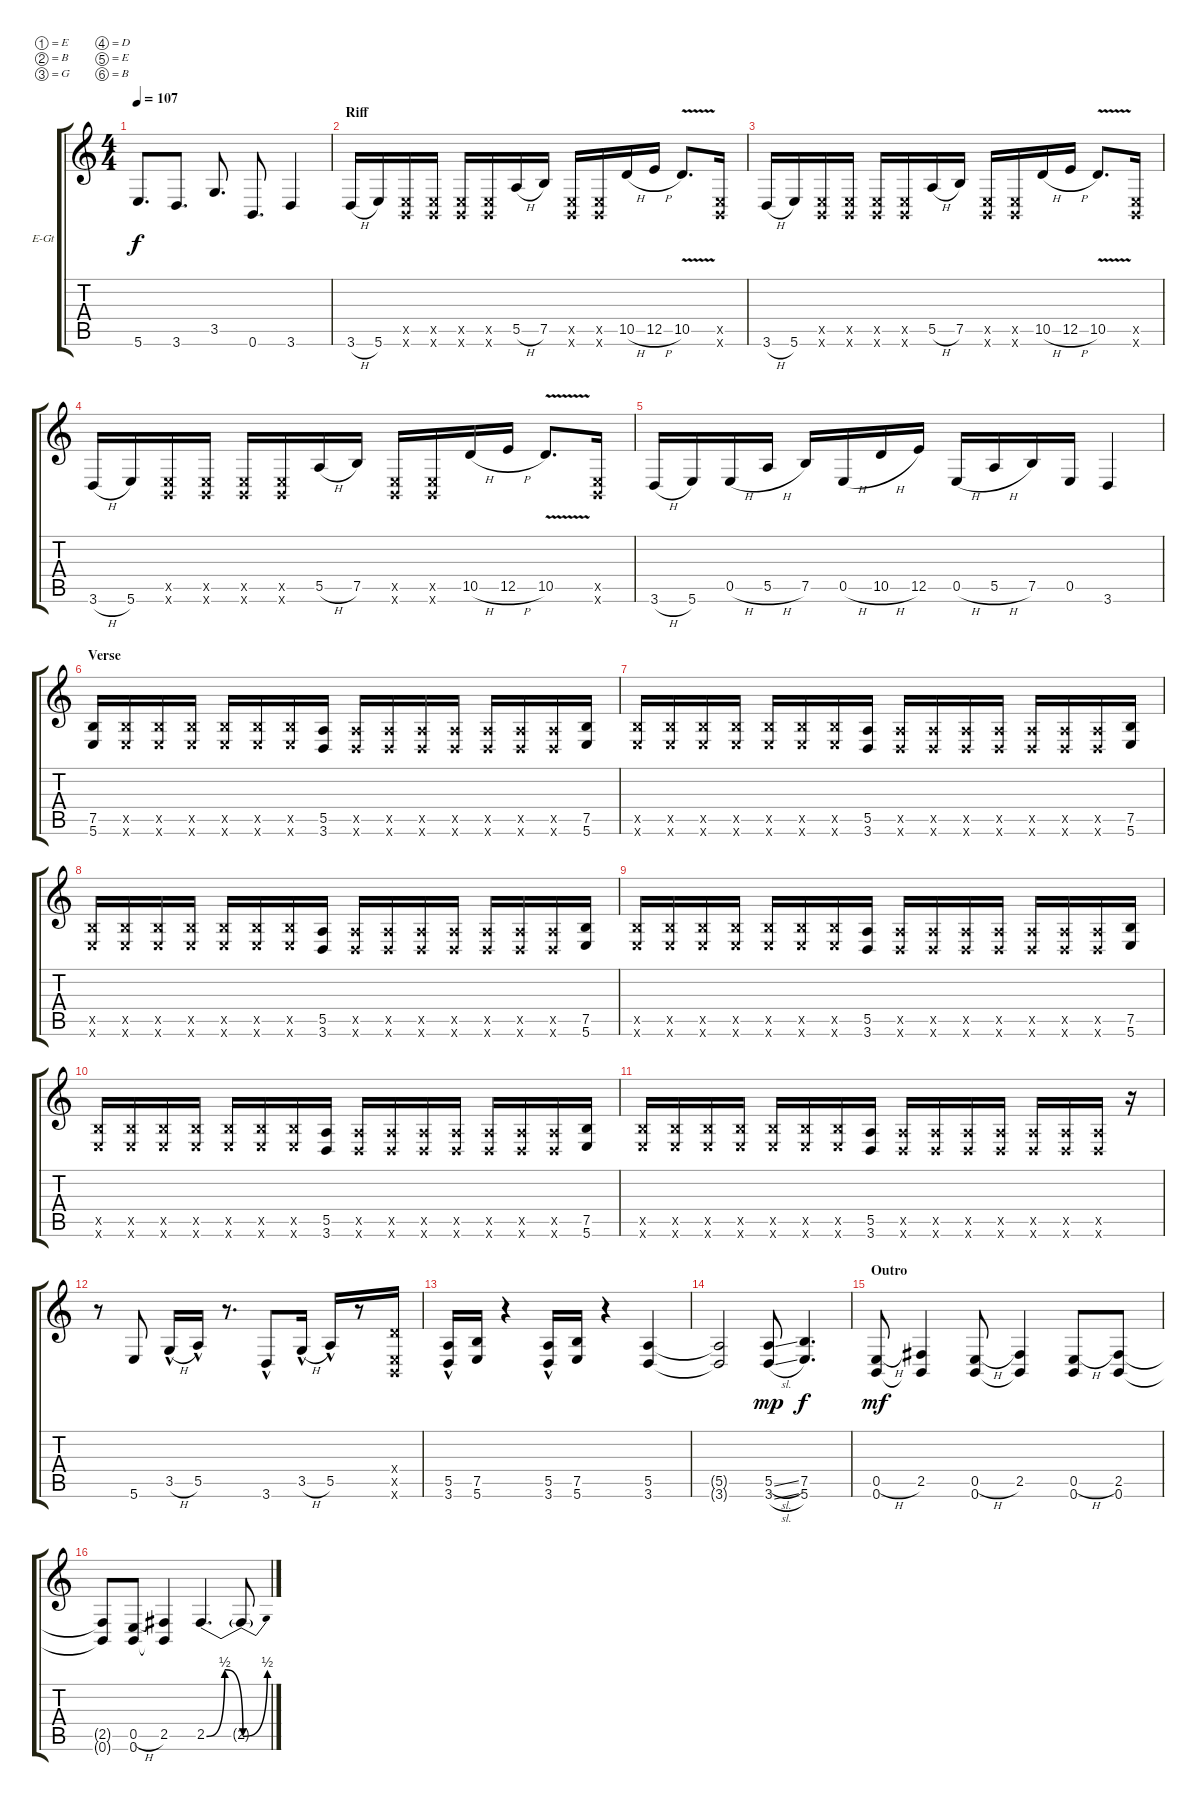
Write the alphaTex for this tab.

\defaultSystemsLayout 4
\bracketExtendMode groupsimilarinstruments
\firstSystemTrackNameOrientation horizontal
\otherSystemsTrackNameOrientation horizontal
\track ("Adam Jones - Distortion Guitar" "E-Gt") {instrument distortionguitar}
\staff {score tabs}
\tuning (E4 B3 G3 D3 E2 B1)
\ts (4 4)
\tempo 107
\clef g2
\ks c
5.6.8{d dy f} 3.6.8{d} 3.5.8{d} 0.6.8{d} 3.6.4 |
\section ("" "Riff")
3.6{h}.16 5.6.16 (0.5{x} 0.6{x}).16 (0.5{x} 0.6{x}).16 (0.5{x} 0.6{x}).16 (0.5{x} 0.6{x}).16 5.5{h}.16 7.5.16 (0.5{x} 0.6{x}).16 (0.5{x} 0.6{x}).16 10.5{h}.16 12.5{h}.16 10.5{v}.8{d} (0.5{x} 0.6{x}).16 |
3.6{h}.16 5.6.16 (0.5{x} 0.6{x}).16 (0.5{x} 0.6{x}).16 (0.5{x} 0.6{x}).16 (0.5{x} 0.6{x}).16 5.5{h}.16 7.5.16 (0.5{x} 0.6{x}).16 (0.5{x} 0.6{x}).16 10.5{h}.16 12.5{h}.16 10.5{v}.8{d} (0.5{x} 0.6{x}).16 |
3.6{h}.16 5.6.16 (0.5{x} 0.6{x}).16 (0.5{x} 0.6{x}).16 (0.5{x} 0.6{x}).16 (0.5{x} 0.6{x}).16 5.5{h}.16 7.5.16 (0.5{x} 0.6{x}).16 (0.5{x} 0.6{x}).16 10.5{h}.16 12.5{h}.16 10.5{v}.8{d} (0.5{x} 0.6{x}).16 |
3.6{h}.16 5.6.16 0.5{h}.16 5.5{h}.16 7.5.16 0.5{h}.16 10.5{h}.16 12.5.16 0.5{h}.16 5.5{h}.16 7.5.16 0.5.16 3.6.4 |
\section ("" "Verse")
(5.6 7.5).16 (5.6{x} 7.5{x}).16 (5.6{x} 7.5{x}).16 (5.6{x} 7.5{x}).16 (5.6{x} 7.5{x}).16 (5.6{x} 7.5{x}).16 (5.6{x} 7.5{x}).16 (3.6 5.5).16 (3.6{x} 5.5{x}).16 (3.6{x} 5.5{x}).16 (3.6{x} 5.5{x}).16 (3.6{x} 5.5{x}).16 (3.6{x} 5.5{x}).16 (3.6{x} 5.5{x}).16 (3.6{x} 5.5{x}).16 (5.6 7.5).16 |
(5.6{x} 7.5{x}).16 (5.6{x} 7.5{x}).16 (5.6{x} 7.5{x}).16 (5.6{x} 7.5{x}).16 (5.6{x} 7.5{x}).16 (5.6{x} 7.5{x}).16 (5.6{x} 7.5{x}).16 (3.6 5.5).16 (3.6{x} 5.5{x}).16 (3.6{x} 5.5{x}).16 (3.6{x} 5.5{x}).16 (3.6{x} 5.5{x}).16 (3.6{x} 5.5{x}).16 (3.6{x} 5.5{x}).16 (3.6{x} 5.5{x}).16 (5.6 7.5).16 |
(5.6{x} 7.5{x}).16 (5.6{x} 7.5{x}).16 (5.6{x} 7.5{x}).16 (5.6{x} 7.5{x}).16 (5.6{x} 7.5{x}).16 (5.6{x} 7.5{x}).16 (5.6{x} 7.5{x}).16 (3.6 5.5).16 (3.6{x} 5.5{x}).16 (3.6{x} 5.5{x}).16 (3.6{x} 5.5{x}).16 (3.6{x} 5.5{x}).16 (3.6{x} 5.5{x}).16 (3.6{x} 5.5{x}).16 (3.6{x} 5.5{x}).16 (5.6 7.5).16 |
(5.6{x} 7.5{x}).16 (5.6{x} 7.5{x}).16 (5.6{x} 7.5{x}).16 (5.6{x} 7.5{x}).16 (5.6{x} 7.5{x}).16 (5.6{x} 7.5{x}).16 (5.6{x} 7.5{x}).16 (3.6 5.5).16 (3.6{x} 5.5{x}).16 (3.6{x} 5.5{x}).16 (3.6{x} 5.5{x}).16 (3.6{x} 5.5{x}).16 (3.6{x} 5.5{x}).16 (3.6{x} 5.5{x}).16 (3.6{x} 5.5{x}).16 (5.6 7.5).16 |
(5.6{x} 7.5{x}).16 (5.6{x} 7.5{x}).16 (5.6{x} 7.5{x}).16 (5.6{x} 7.5{x}).16 (5.6{x} 7.5{x}).16 (5.6{x} 7.5{x}).16 (5.6{x} 7.5{x}).16 (3.6 5.5).16 (3.6{x} 5.5{x}).16 (3.6{x} 5.5{x}).16 (3.6{x} 5.5{x}).16 (3.6{x} 5.5{x}).16 (3.6{x} 5.5{x}).16 (3.6{x} 5.5{x}).16 (3.6{x} 5.5{x}).16 (5.6 7.5).16 |
(5.6{x} 7.5{x}).16 (5.6{x} 7.5{x}).16 (5.6{x} 7.5{x}).16 (5.6{x} 7.5{x}).16 (5.6{x} 7.5{x}).16 (5.6{x} 7.5{x}).16 (5.6{x} 7.5{x}).16 (3.6 5.5).16 (3.6{x} 5.5{x}).16 (3.6{x} 5.5{x}).16 (3.6{x} 5.5{x}).16 (3.6{x} 5.5{x}).16 (3.6{x} 5.5{x}).16 (3.6{x} 5.5{x}).16 (3.6{x} 5.5{x}).16 r.16 |
r.8 5.6.8 3.5{h hac}.16 5.5{hac}.16 r.8{d} 3.6{hac}.8 3.5{h hac}.16 5.5{hac}.16 r.8 (0.6{x} 0.5{x} 0.4{x}).16 |
(5.5{hac} 3.6{hac}).16 (7.5 5.6).16 r.4 (5.5{hac} 3.6{hac}).16 (7.5 5.6).16 r.4 (5.5 3.6).4 |
(5.5{t} 3.6{t}).2 (5.5{sl} 3.6{sl}).8{dy mp} (7.5 5.6).4{d dy f} |
\section ("" "Outro")
(0.6 0.5{h}).8{dy mf} (2.5 0.6{t}).4 (0.6 0.5{h}).8 (2.5 0.6{t}).4 (0.6 0.5{h}).8 (2.5 0.6).8 |
(2.5{t} 0.6{t}).8 (0.6 0.5{h}).8 (2.5 0.6{t}).4 2.5{be (bendrelease 0 0 24.599999999999998 2 25.8 2 59.4 0)}.4{d} 2.5{be (bend 0 0 30.599999999999998 2) t}.8
